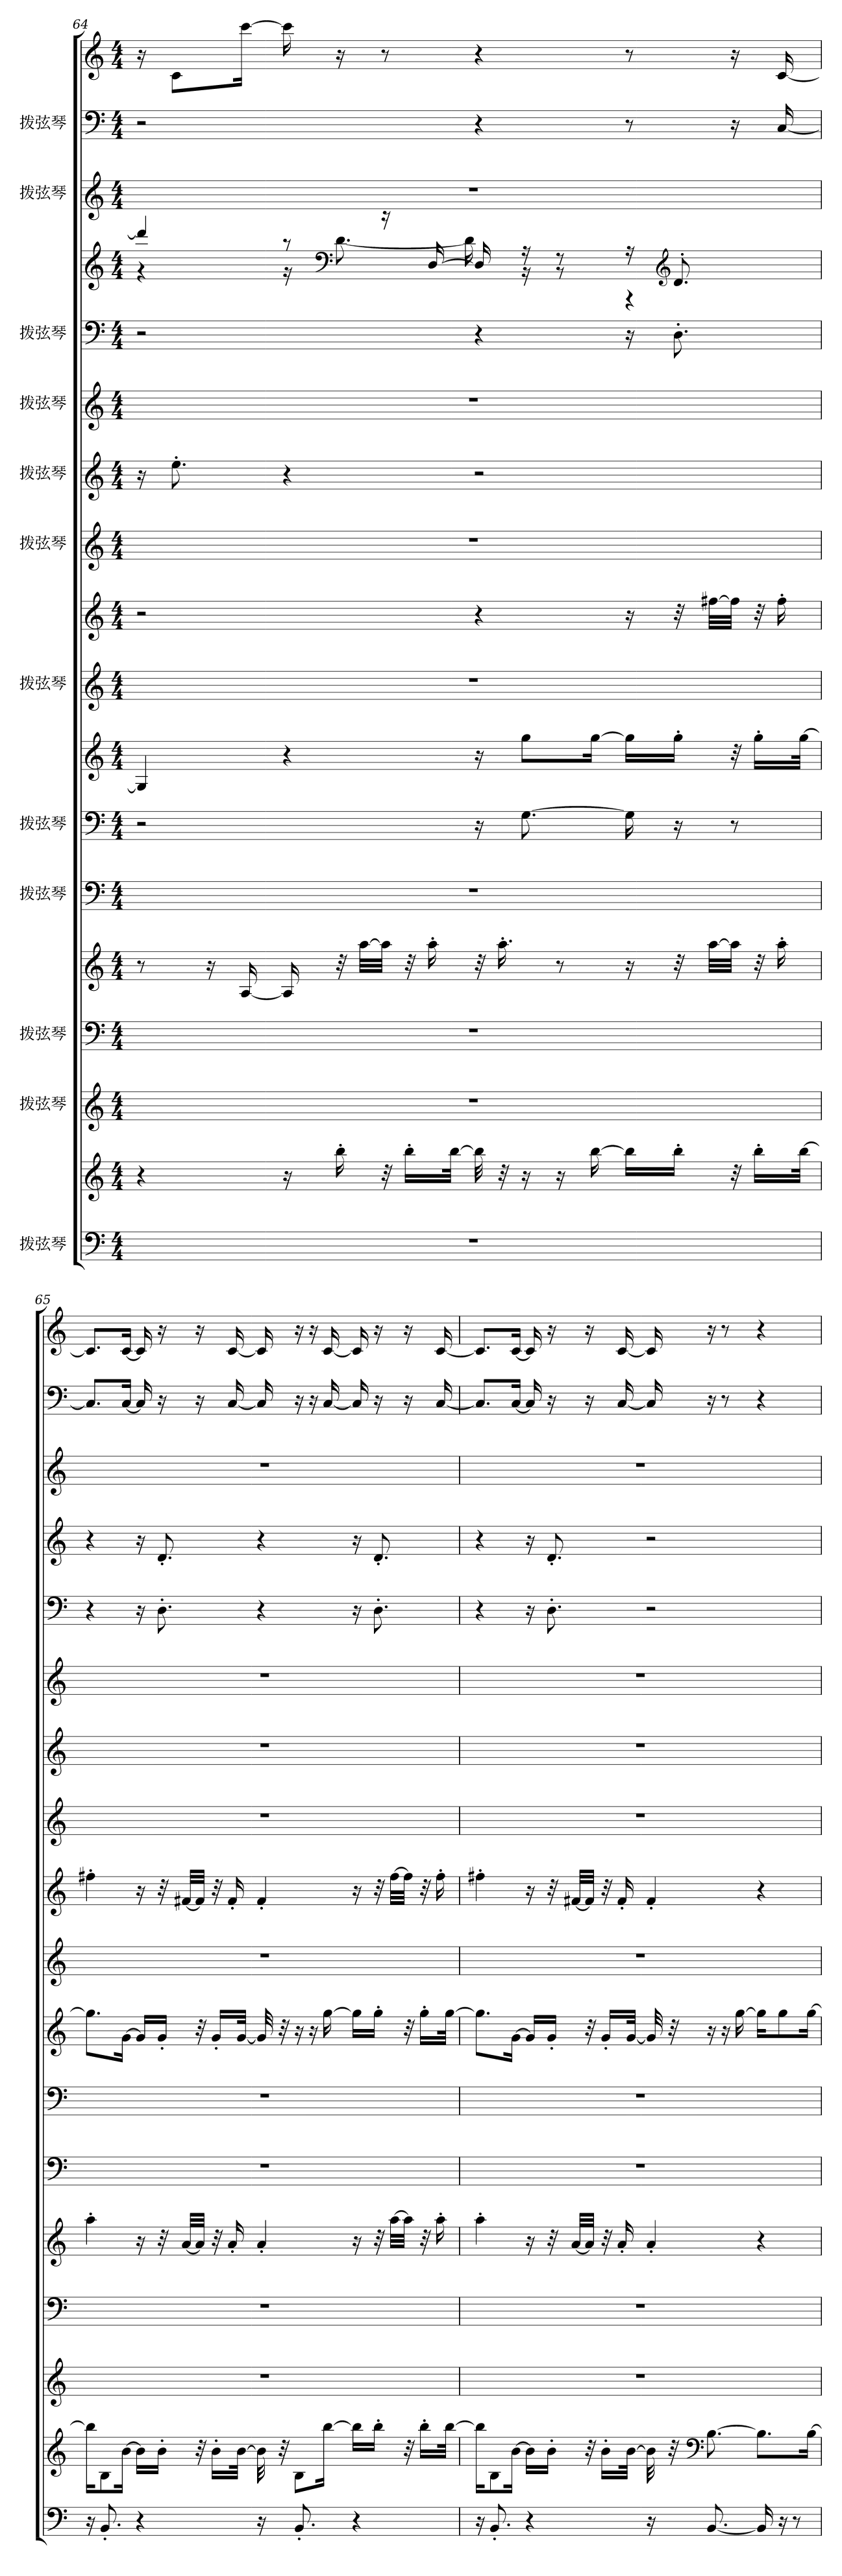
**kern	**kern	**kern	**kern	**kern	**kern	**kern	**kern	**kern	**kern	**kern	**kern	**kern	**kern	**kern	**kern	**kern	**kern
*part12	*part12	*part11	*part10	*part10	*part9	*part8	*part8	*part7	*part7	*part6	*part5	*part4	*part3	*part3	*part2	*part1	*part1
*staff18	*staff17	*staff16	*staff15	*staff14	*staff13	*staff12	*staff11	*staff10	*staff9	*staff8	*staff7	*staff6	*staff5	*staff4	*staff3	*staff2	*staff1
*I"拨弦琴	*	*I"拨弦琴	*I"拨弦琴	*	*I"拨弦琴	*I"拨弦琴	*	*I"拨弦琴	*	*I"拨弦琴	*I"拨弦琴	*I"拨弦琴	*I"拨弦琴	*	*I"拨弦琴	*I"拨弦琴	*
!!LO:PB:g=z
*clefF4	*clefG2	*clefG2	*clefF4	*clefG2	*clefF4	*clefF4	*clefG2	*clefG2	*clefG2	*clefG2	*clefG2	*clefG2	*clefF4	*clefG2	*clefG2	*clefF4	*clefG2
*k[]	*k[]	*k[]	*k[]	*k[]	*k[]	*k[]	*k[]	*k[]	*k[]	*k[]	*k[]	*k[]	*k[]	*k[]	*k[]	*k[]	*k[]
*M4/4	*M4/4	*M4/4	*M4/4	*M4/4	*M4/4	*M4/4	*M4/4	*M4/4	*M4/4	*M4/4	*M4/4	*M4/4	*M4/4	*M4/4	*M4/4	*M4/4	*M4/4
=64	=64	=64	=64	=64	=64	=64	=64	=64	=64	=64	=64	=64	=64	=64	=64	=64	=64
*	*	*	*	*	*	*	*	*	*	*	*	*	*	*^	*	*	*
1r	4r	1r	1r	8r	1r	2r	4G/]	1r	2r	1r	16r	1r	2r	4ddd/]	4r	1r	2r	16r
.	.	.	.	.	.	.	.	.	.	.	8.ee'\	.	.	.	.	.	.	8c\L
.	.	.	.	16r	.	.	.	.	.	.	.	.	.	.	.	.	.	.
.	.	.	.	[16A/	.	.	.	.	.	.	.	.	.	.	.	.	.	[16ccc\Jk
.	16r	.	.	16A/]	.	.	4r	.	.	.	4r	.	.	8r	16r	.	.	16ccc\]
*	*	*	*	*	*	*	*	*	*	*	*	*	*	*clefF4	*	*	*	*
.	16bb'\	.	.	32r	.	.	.	.	.	.	.	.	.	.	[8.d\	.	.	16r
.	.	.	.	[32aa\LLL	.	.	.	.	.	.	.	.	.	.	.	.	.	.
.	32r	.	.	32aa\JJJ]	.	.	.	.	.	.	.	.	.	16r	.	.	.	8r
.	16bb'\LL	.	.	32r	.	.	.	.	.	.	.	.	.	.	.	.	.	.
.	.	.	.	16aa'\	.	.	.	.	.	.	.	.	.	[16D/	.	.	.	.
.	[32bb\JJk	.	.	.	.	.	.	.	.	.	.	.	.	.	.	.	.	.
.	32bb\]	.	.	32r	.	16r	16r	.	4r	.	2r	.	4r	16D/]	16d\]	.	4r	4r
.	32r	.	.	16.aa'\	.	.	.	.	.	.	.	.	.	.	.	.	.	.
.	16r	.	.	.	.	[8.G\	8gg\L	.	.	.	.	.	.	16r	16r	.	.	.
.	16r	.	.	8r	.	.	.	.	.	.	.	.	.	8r	8r	.	.	.
.	[16bb\	.	.	.	.	.	[16gg\Jk	.	.	.	.	.	.	.	.	.	.	.
.	16bb\LL]	.	.	16r	.	16G\]	16gg\LL]	.	16r	.	.	.	16r	16r	4r	.	8r	8r
*	*	*	*	*	*	*	*	*	*	*	*	*	*	*clefG2	*	*	*	*
.	16bb'\JJ	.	.	32r	.	16r	16gg'\JJ	.	32r	.	.	.	8.D'\	8.d'/	.	.	.	.
.	.	.	.	[32aa\LLL	.	.	.	.	[32ff#X\LLL	.	.	.	.	.	.	.	.	.
.	32r	.	.	32aa\JJJ]	.	8r	32r	.	32ff#\JJJ]	.	.	.	.	.	.	.	16r	16r
.	16bb'\LL	.	.	32r	.	.	16gg'\LL	.	32r	.	.	.	.	.	.	.	.	.
.	.	.	.	16aa'\	.	.	.	.	16ff#'\	.	.	.	.	.	.	.	[16C/	[16c/
.	[32bb\JJk	.	.	.	.	.	[32gg\JJk	.	.	.	.	.	.	.	.	.	.	.
*	*	*	*	*	*	*	*	*	*	*	*	*	*	*v	*v	*	*	*
!!LO:PB:g=z
=65	=65	=65	=65	=65	=65	=65	=65	=65	=65	=65	=65	=65	=65	=65	=65	=65	=65
16r	16bb\KL]	1r	1r	4aa'\	1r	1r	8.gg\L]	1r	4ff#X'\	1r	1r	1r	4r	4r	1r	8.C/L]	8.c/L]
8.BB'/	8B\	.	.	.	.	.	.	.	.	.	.	.	.	.	.	.	.
.	[16b\Jk	.	.	.	.	.	[16g\Jk	.	.	.	.	.	.	.	.	[16C/Jk	[16c/Jk
4r	16b\LL]	.	.	16r	.	.	16g/LL]	.	16r	.	.	.	16r	16r	.	16C/]	16c/]
.	16b'\JJ	.	.	32r	.	.	16g'/JJ	.	32r	.	.	.	8.D'\	8.d'/	.	16r	16r
.	.	.	.	[32a/LLL	.	.	.	.	[32f#X/LLL	.	.	.	.	.	.	.	.
.	32r	.	.	32a/JJJ]	.	.	32r	.	32f#/JJJ]	.	.	.	.	.	.	16r	16r
.	16b'\LL	.	.	32r	.	.	16g'/LL	.	32r	.	.	.	.	.	.	.	.
.	.	.	.	16a'/	.	.	.	.	16f#'/	.	.	.	.	.	.	[16C/	[16c/
.	[32b\JJk	.	.	.	.	.	[32g/JJk	.	.	.	.	.	.	.	.	.	.
16r	32b\]	.	.	4a'/	.	.	32g/]	.	4f#'/	.	.	.	4r	4r	.	16C/]	16c/]
.	32r	.	.	.	.	.	32r	.	.	.	.	.	.	.	.	.	.
8.BB'/	8B\L	.	.	.	.	.	16r	.	.	.	.	.	.	.	.	16r	16r
.	.	.	.	.	.	.	16r	.	.	.	.	.	.	.	.	16r	16r
.	[16bb\Jk	.	.	.	.	.	[16gg\	.	.	.	.	.	.	.	.	[16C/	[16c/
4r	16bb\LL]	.	.	16r	.	.	16gg\LL]	.	16r	.	.	.	16r	16r	.	16C/]	16c/]
.	16bb'\JJ	.	.	32r	.	.	16gg'\JJ	.	32r	.	.	.	8.D'\	8.d'/	.	16r	16r
.	.	.	.	[32aa\LLL	.	.	.	.	[32ff#\LLL	.	.	.	.	.	.	.	.
.	32r	.	.	32aa\JJJ]	.	.	32r	.	32ff#\JJJ]	.	.	.	.	.	.	16r	16r
.	16bb'\LL	.	.	32r	.	.	16gg'\LL	.	32r	.	.	.	.	.	.	.	.
.	.	.	.	16aa'\	.	.	.	.	16ff#'\	.	.	.	.	.	.	[16C/	[16c/
.	[32bb\JJk	.	.	.	.	.	[32gg\JJk	.	.	.	.	.	.	.	.	.	.
!!LO:PB:g=z
=66	=66	=66	=66	=66	=66	=66	=66	=66	=66	=66	=66	=66	=66	=66	=66	=66	=66
16r	16bb\KL]	1r	1r	4aa'\	1r	1r	8.gg\L]	1r	4ff#X'\	1r	1r	1r	4r	4r	1r	8.C/L]	8.c/L]
8.BB'/	8B\	.	.	.	.	.	.	.	.	.	.	.	.	.	.	.	.
.	[16b\Jk	.	.	.	.	.	[16g\Jk	.	.	.	.	.	.	.	.	[16C/Jk	[16c/Jk
4r	16b\LL]	.	.	16r	.	.	16g/LL]	.	16r	.	.	.	16r	16r	.	16C/]	16c/]
.	16b'\JJ	.	.	32r	.	.	16g'/JJ	.	32r	.	.	.	8.D'\	8.d'/	.	16r	16r
.	.	.	.	[32a/LLL	.	.	.	.	[32f#X/LLL	.	.	.	.	.	.	.	.
.	32r	.	.	32a/JJJ]	.	.	32r	.	32f#/JJJ]	.	.	.	.	.	.	16r	16r
.	16b'\LL	.	.	32r	.	.	16g'/LL	.	32r	.	.	.	.	.	.	.	.
.	.	.	.	16a'/	.	.	.	.	16f#'/	.	.	.	.	.	.	[16C/	[16c/
.	[32b\JJk	.	.	.	.	.	[32g/JJk	.	.	.	.	.	.	.	.	.	.
16r	32b\]	.	.	4a'/	.	.	32g/]	.	4f#'/	.	.	.	2r	2r	.	16C/]	16c/]
.	32r	.	.	.	.	.	32r	.	.	.	.	.	.	.	.	.	.
*	*clefF4	*	*	*	*	*	*	*	*	*	*	*	*	*	*	*	*
[8.BB/	[8.B\	.	.	.	.	.	16r	.	.	.	.	.	.	.	.	16r	16r
.	.	.	.	.	.	.	16r	.	.	.	.	.	.	.	.	8r	8r
.	.	.	.	.	.	.	[16gg\	.	.	.	.	.	.	.	.	.	.
16BB/]	8.B\L]	.	.	4r	.	.	16gg\KL]	.	4r	.	.	.	.	.	.	4r	4r
16r	.	.	.	.	.	.	8gg\	.	.	.	.	.	.	.	.	.	.
8r	.	.	.	.	.	.	.	.	.	.	.	.	.	.	.	.	.
.	[16B\Jk	.	.	.	.	.	[16gg\Jk	.	.	.	.	.	.	.	.	.	.
=	=	=	=	=	=	=	=	=	=	=	=	=	=	=	=	=	=
*-	*-	*-	*-	*-	*-	*-	*-	*-	*-	*-	*-	*-	*-	*-	*-	*-	*-
